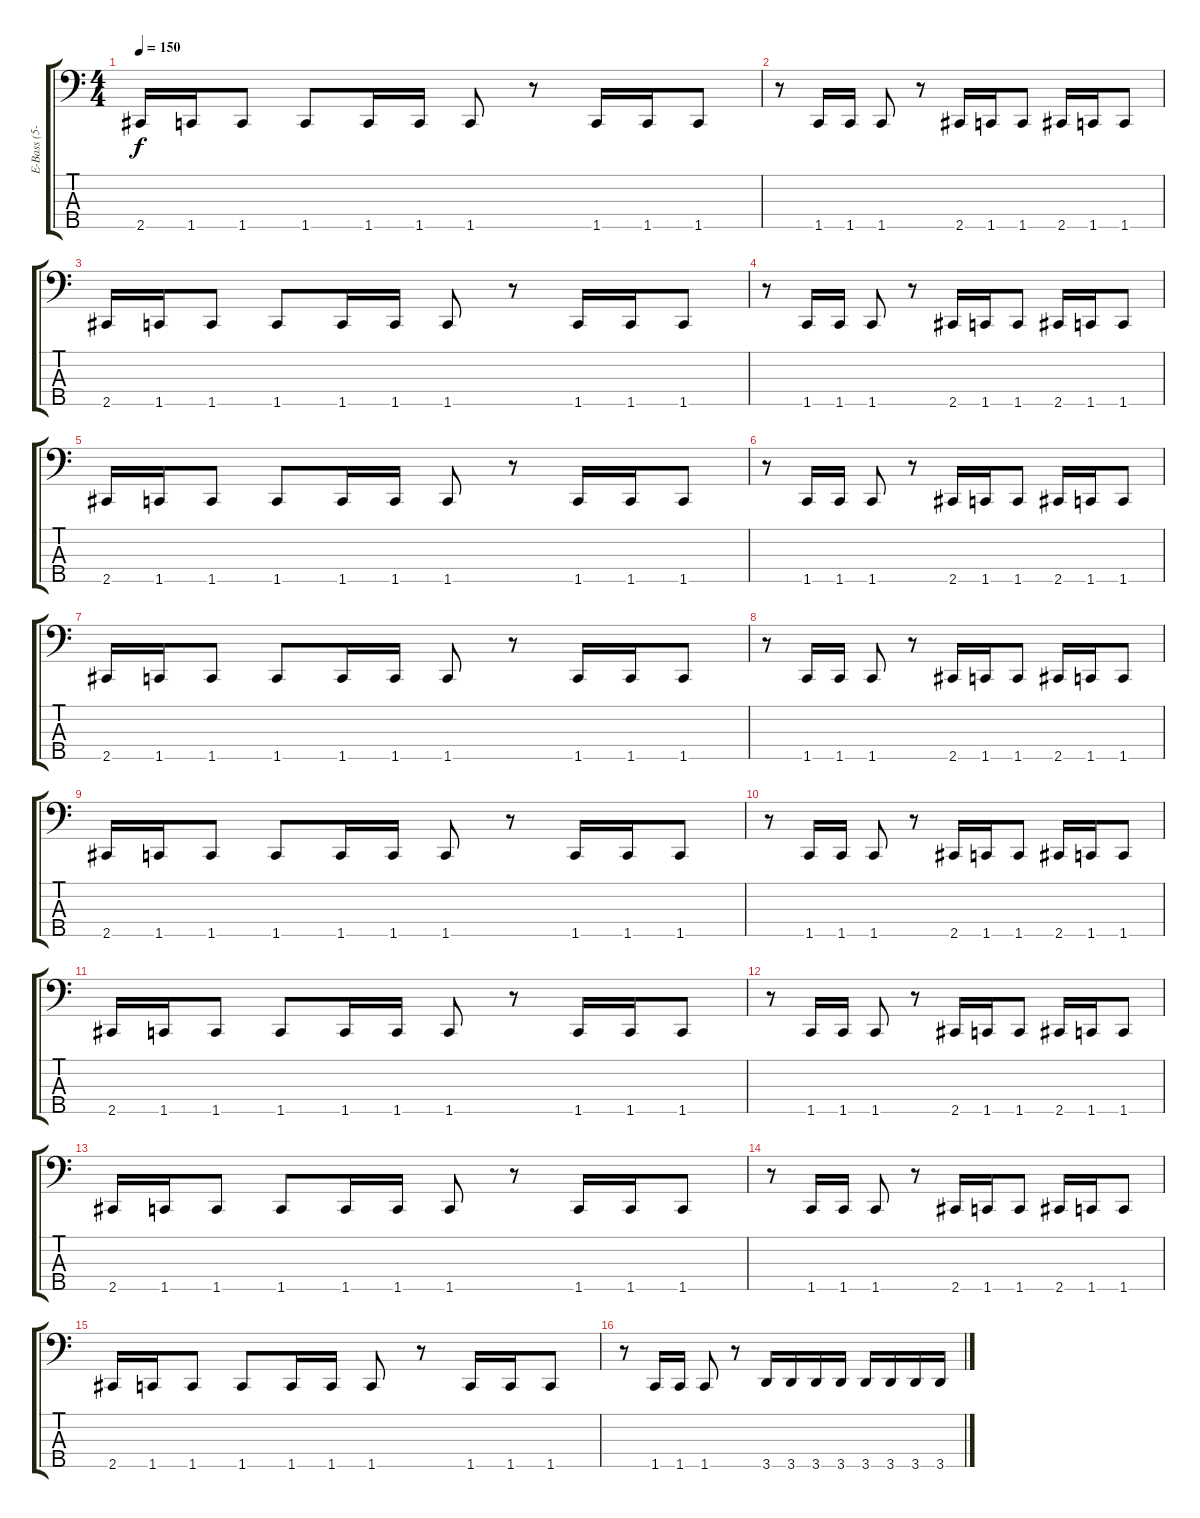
\track ("E-Bass (5-String)" "E-Bass (5-") {instrument electricbasspick}
\staff {score tabs}
\tuning (G2 D2 A1 E1 B0) {hide}
\ts (4 4)
\tempo 150
\clef f4
\ks c
2.5.16{dy f} 1.5.16 1.5.8 1.5.8 1.5.16 1.5.16 1.5.8 r.8 1.5.16 1.5.16 1.5.8 |
r.8 1.5.16 1.5.16 1.5.8 r.8 2.5.16 1.5.16 1.5.8 2.5.16 1.5.16 1.5.8 |
2.5.16{volume 16} 1.5.16 1.5.8 1.5.8 1.5.16 1.5.16 1.5.8 r.8 1.5.16 1.5.16 1.5.8 |
r.8 1.5.16 1.5.16 1.5.8 r.8 2.5.16 1.5.16 1.5.8 2.5.16 1.5.16 1.5.8 |
2.5.16 1.5.16 1.5.8 1.5.8 1.5.16 1.5.16 1.5.8 r.8 1.5.16 1.5.16 1.5.8 |
r.8 1.5.16 1.5.16 1.5.8 r.8 2.5.16 1.5.16 1.5.8 2.5.16 1.5.16 1.5.8 |
2.5.16 1.5.16 1.5.8 1.5.8 1.5.16 1.5.16 1.5.8 r.8 1.5.16 1.5.16 1.5.8 |
r.8 1.5.16 1.5.16 1.5.8 r.8 2.5.16 1.5.16 1.5.8 2.5.16 1.5.16 1.5.8 |
2.5.16 1.5.16 1.5.8 1.5.8 1.5.16 1.5.16 1.5.8 r.8 1.5.16 1.5.16 1.5.8 |
r.8 1.5.16 1.5.16 1.5.8 r.8 2.5.16 1.5.16 1.5.8 2.5.16 1.5.16 1.5.8 |
2.5.16 1.5.16 1.5.8 1.5.8 1.5.16 1.5.16 1.5.8 r.8 1.5.16 1.5.16 1.5.8 |
r.8 1.5.16 1.5.16 1.5.8 r.8 2.5.16 1.5.16 1.5.8 2.5.16 1.5.16 1.5.8 |
2.5.16 1.5.16 1.5.8 1.5.8 1.5.16 1.5.16 1.5.8 r.8 1.5.16 1.5.16 1.5.8 |
r.8 1.5.16 1.5.16 1.5.8 r.8 2.5.16 1.5.16 1.5.8 2.5.16 1.5.16 1.5.8 |
2.5.16 1.5.16 1.5.8 1.5.8 1.5.16 1.5.16 1.5.8 r.8 1.5.16 1.5.16 1.5.8 |
r.8 1.5.16 1.5.16 1.5.8 r.8 3.5.16 3.5.16 3.5.16 3.5.16 3.5.16 3.5.16 3.5.16 3.5.16
